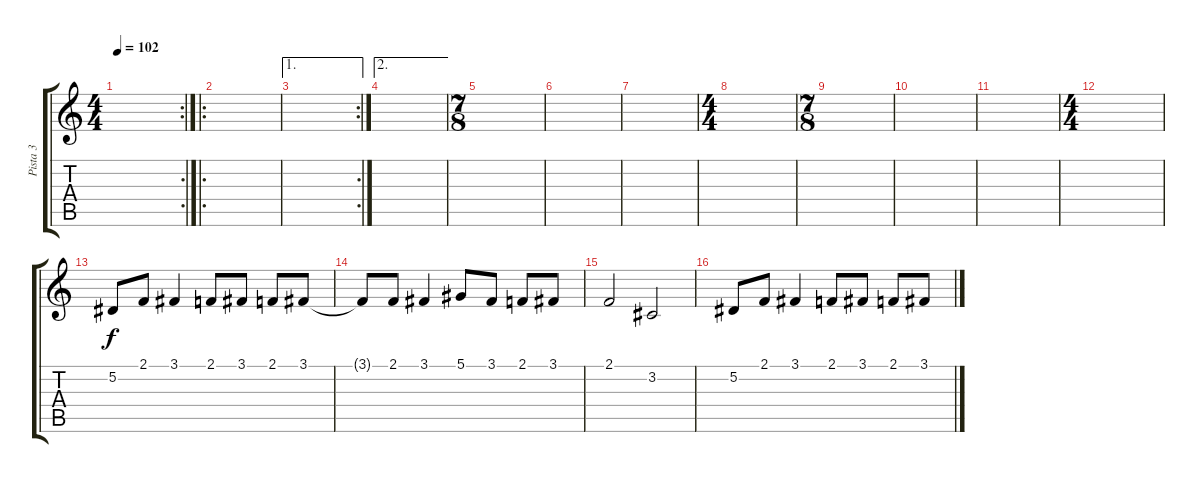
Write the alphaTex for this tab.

\track ("Pista 3" "Pista 3") {instrument stringensemble1}
\staff {score tabs}
\tuning (Eb4 Bb3 Gb3 Db3 Ab2 Eb2) {hide}
\rc 2
\ts (4 4)
\tempo 102
\clef g2
\ks c
|
\ro
|
\ae 1
\rc 2
|
\ae 2
|
\ts (7 8)
|
|
|
\ts (4 4)
|
\ts (7 8)
|
|
|
\ts (4 4)
|
5.2.8 2.1.8 3.1.4 2.1.8 3.1.8 2.1.8 3.1.8 |
3.1{t}.8 2.1.8 3.1.4 5.1.8 3.1.8 2.1.8 3.1.8 |
2.1.2 3.2.2 |
5.2.8 2.1.8 3.1.4 2.1.8 3.1.8 2.1.8 3.1.8
